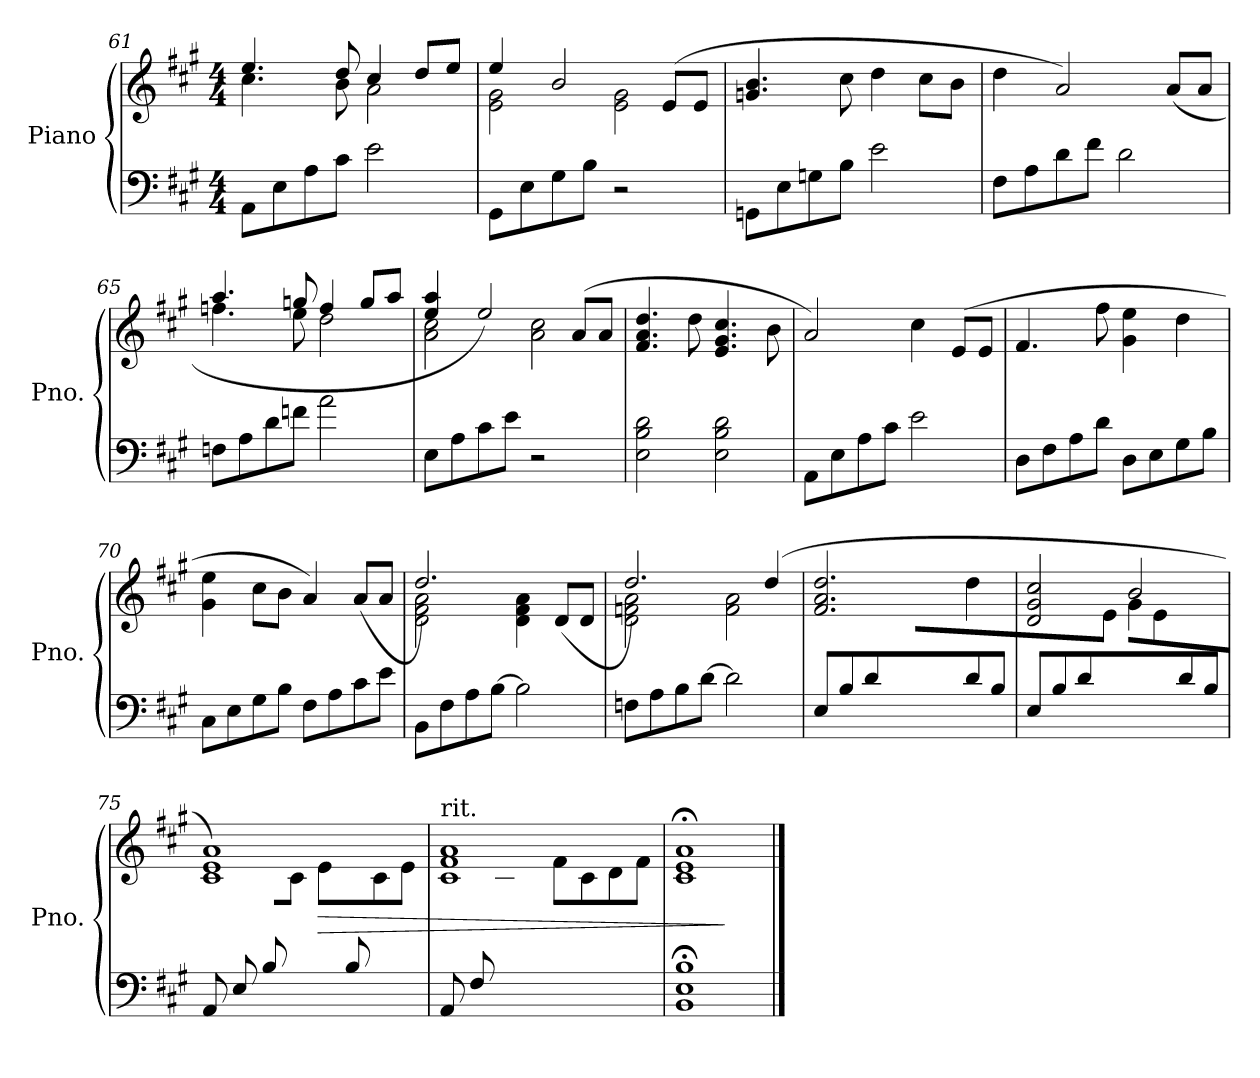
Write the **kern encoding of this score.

**kern	**kern	**dynam
*part1	*part1	*part1
*staff2	*staff1	*staff1/2
*I"Piano	*	*
*I'Pno.	*	*
!!LO:LB:g=z
*clefF4	*clefG2	*
*k[f#c#g#]	*k[f#c#g#]	*
*M4/4	*M4/4	*
=61	=61	=61
*	*^	*
8AA\L	4.ee/	4.cc#\	.
8E\	.	.	.
8A\	.	.	.
8c#\J	8dd/	8b\	.
2e\	4cc#/	2a\	.
.	8dd/L	.	.
.	8ee/J	.	.
=62	=62	=62	=62
8GG#\L	4ee/	2e\ 2g#\	.
8E\	.	.	.
8G#\	2b/	.	.
8B\J	.	.	.
2r	.	2e\ 2g#\	.
.	(8e/L	.	.
.	8e/J	.	.
*	*v	*v	*
=63	=63	=63
8GGn\L	4.gn/ 4.b/	.
8E\	.	.
8Gn\	.	.
8B\J	8cc#\	.
2e\	4dd\	.
.	8cc#\L	.
.	8b\J	.
=64	=64	=64
8F#\L	4dd\	.
8A\	.	.
8d\	2a/)	.
8f#\J	.	.
2d\	.	.
.	(8a/L	.
.	8a/J	.
!!LO:LB:g=z
=65	=65	=65
*	*^	*
8Fn\L	4.aa/	4.ffn\	.
8A\	.	.	.
8d\	.	.	.
8fn\J	8ggn/	8ee\	.
2a\	4ff/	2dd\	.
.	8gg/L	.	.
.	8aa/J	.	.
=66	=66	=66	=66
8E\L	4ee/ 4aa/	2a\ 2cc#\	.
8A\	.	.	.
8c#\	2ee/)	.	.
8e\J	.	.	.
2r	.	2a\ 2cc#\	.
.	(8a/L	.	.
.	8a/J	.	.
*	*v	*v	*
=67	=67	=67
2E\ 2B\ 2d\	4.f#/ 4.a/ 4.dd/	.
.	8dd\	.
2E\ 2B\ 2d\	4.e/ 4.g#/ 4.cc#/	.
.	8b\	.
=68	=68	=68
8AA\L	2a/)	.
8E\	.	.
8A\	.	.
8c#\J	.	.
2e\	4cc#\	.
.	(8e/L	.
.	8e/J	.
!!LO:LB:g=z
=69	=69	=69
8D\L	4.f#/	.
8F#\	.	.
8A\	.	.
8d\J	8ff#\	.
8D\L	4g#\ 4ee\	.
8E\	.	.
8G#\	4dd\	.
8B\J	.	.
=70	=70	=70
8C#\L	4g#\ 4ee\	.
8E\	.	.
8G#\	8cc#\L	.
8B\J	8b\J	.
8F#\L	4a/)	.
8A\	.	.
8c#\	(>8a/L	.
8e\J	8a/J	.
=71	=71	=71
*	*^	*
8BB\L	2.dd/)	2d\ 2f#\ 2a\	.
8F#\	.	.	.
8A\	.	.	.
[8B\J	.	.	.
2B\]	.	4d\ 4f#\ 4a\	.
.	(8d/L	4ryy	.
.	8d/J	.	.
=72	=72	=72	=72
8Fn\L	2.dd/)	2d\ 2fn\ 2a\	.
8A\	.	.	.
8B\	.	.	.
[8d\J	.	.	.
2d\]	.	2f\ 2a\	.
.	(4dd/	.	.
!!LO:LB:g=z	!!
=73	=73	=73	=73
8E/L	2.f#/ 2.a/ 2.dd/	4.ryy	.
8B/	.	.	.
8d/	.	.	.
4.ryy	.	8f#\J	.
.	.	8a\L	.
.	.	8f#\	.
8d/	4dd\	4ryy	.
8B/J	.	.	.
=74	=74	=74	=74
8E/L	2d/ 2g#/ 2cc#/	4.ryy	.
8B/	.	.	.
8d/	.	.	.
4.ryy	.	8e\J	.
.	2b/	8g#\L	.
.	.	8e\	.
8d/	.	4ryy	.
8B/J	.	.	.
=75	=75	=75	=75
(8AA/L	1c# 1e 1a)	4.ryy	.
8E/	.	.	.
8B/	.	.	.
4ryy	.	8c#\J	.
!	!	!	!LO:HP:b
.	.	8e\L	>
8B/	.	8ryy	.
4ryy	.	8c#\	.
.	.	8e\J)	.
=76	=76	=76	=76
*	*MM86	*	*
!	!LO:TX:a:t=rit.	!	!
(8AA/L	1c# 1f# 1a	4ryy	.
8F#/	.	.	.
2.ryy	.	8c#\	.
.	.	8d\J	.
.	.	8f#\L	.
.	.	8c#\	.
.	.	8d\	.
.	.	8f#\J)	.
=77	=77	=77	=77
!	!LO:TX:a:B:t== 20	!	!
*	*v	*v	*
1BB;< 1E;< 1B;<	1c#;< 1e;< 1a;<	.
.	.	]
==	==	==
*-	*-	*-
